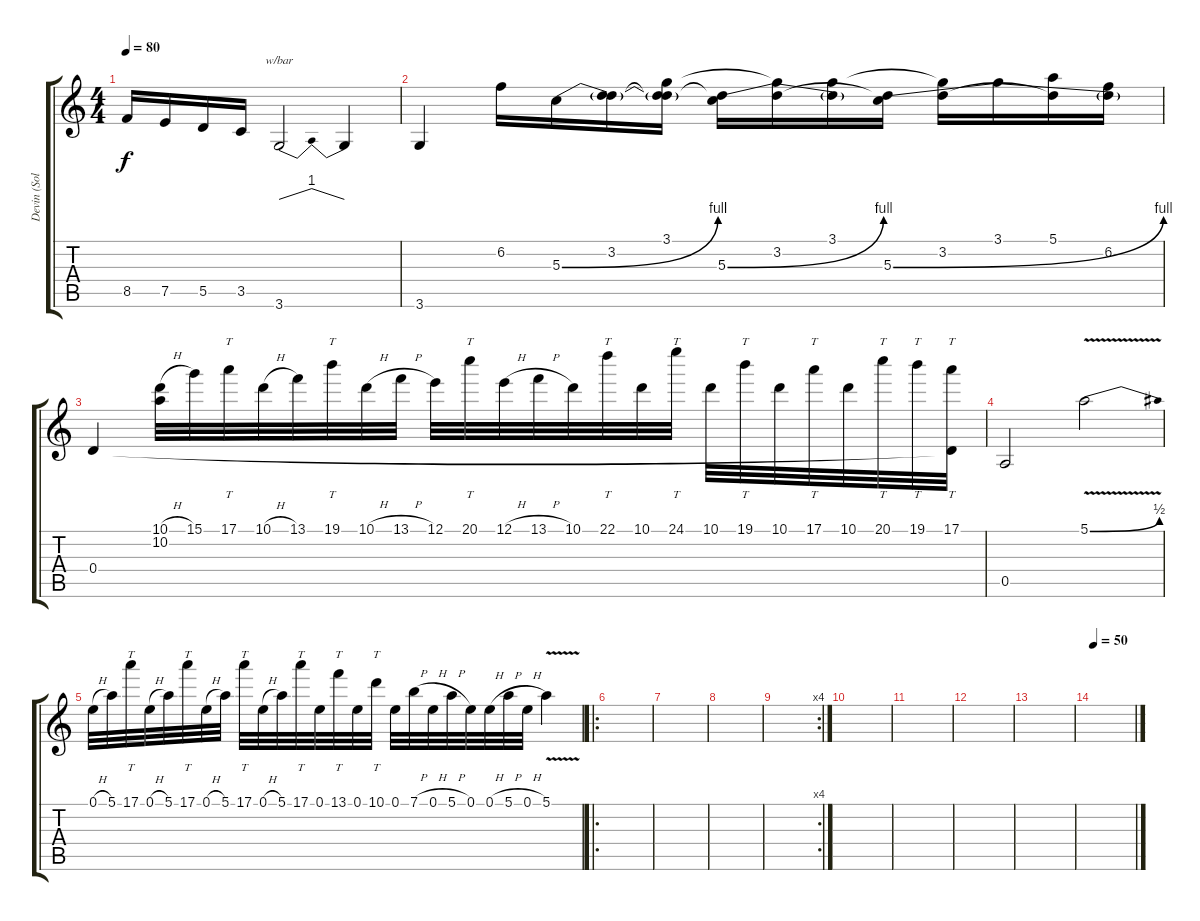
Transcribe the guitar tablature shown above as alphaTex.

\track ("Devin (Solo)" "Devin (Sol") {instrument overdrivenguitar}
\staff {score tabs}
\tuning (E4 B3 G3 D3 A2 E2) {hide}
\ts (4 4)
\tempo 80
\clef g2
\ks c
8.5.16{dy f} 7.5.16 5.5.16 3.5.16 3.6.2{tbe (dip default 0 0 30 4 60 0)} 3.6{t}.4 |
3.6.4 6.2.16 5.3{be (bend 0 0 60 4)}.16 (3.2 5.3{t}).16 (3.1 3.2{t} 5.3{t}).16 (3.2{t} 5.3{be (bend 0 0 60 4)}).16 (3.1{t} 3.2).16 (3.1 5.3{t}).16 (3.2{t} 5.3{be (bend 0 0 60 4)}).16 (3.1{t} 3.2).16 3.1.16 (5.1 3.2{t}).16 (6.2 5.3{t}).16 |
0.4.4 (10.1{h} 10.2).32 15.1.32 17.1.32{tt} 10.1{h}.32 13.1.32 19.1.32{tt} 10.1{h}.32 13.1{h}.32 12.1.32 20.1.32{tt} 12.1{h}.32 13.1{h}.32 10.1.32 22.1.32{tt} 10.1.32 24.1.32{tt} 10.1.32 19.1.32{tt} 10.1.32 17.1.32{tt} 10.1.32 20.1.32{tt} 19.1.32{tt} (17.1 0.4{t}).32{tt} |
0.5.2 5.1{be (bend 0 0 60 2) v}.2 |
0.1{h}.32 5.1.32 17.1.32{tt} 0.1{h}.32 5.1.32 17.1.32{tt} 0.1{h}.32 5.1.32 17.1.32{tt} 0.1{h}.32 5.1.32 17.1.32{tt} 0.1.32 13.1.32{tt} 0.1.32 10.1.32{tt} 0.1.32 7.1{h}.32 0.1{h}.32 5.1{h}.32 0.1.32 0.1{h}.32 5.1{h}.32 0.1{h}.32 5.1{v}.4 |
\ro
|
|
|
\rc 4
|
|
|
|
|
\tempo 50
